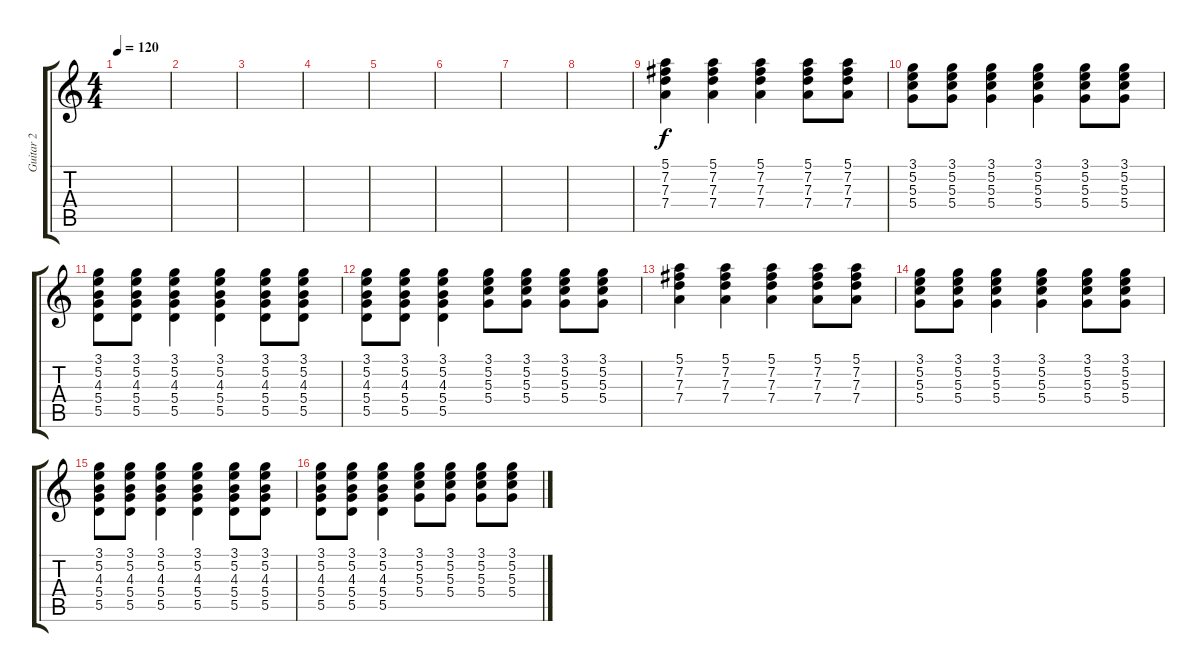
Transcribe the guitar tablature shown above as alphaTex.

\track ("Guitar 2" "Guitar 2") {instrument distortionguitar}
\staff {score tabs}
\tuning (E4 B3 G3 D3 A2 E2) {hide}
\ts (4 4)
\tempo 120
\clef g2
\ks c
|
|
|
|
|
|
|
|
(5.1 7.2 7.3 7.4).4{volume 7 instrument acousticguitarsteel} (5.1 7.2 7.3 7.4).4 (5.1 7.2 7.3 7.4).4 (5.1 7.2 7.3 7.4).8 (5.1 7.2 7.3 7.4).8 |
(3.1 5.2 5.3 5.4).8 (3.1 5.2 5.3 5.4).8 (3.1 5.2 5.3 5.4).4 (3.1 5.2 5.3 5.4).4 (3.1 5.2 5.3 5.4).8 (3.1 5.2 5.3 5.4).8 |
(3.1 5.2 4.3 5.4 5.5).8 (3.1 5.2 4.3 5.4 5.5).8 (3.1 5.2 4.3 5.4 5.5).4 (3.1 5.2 4.3 5.4 5.5).4 (3.1 5.2 4.3 5.4 5.5).8 (3.1 5.2 4.3 5.4 5.5).8 |
(3.1 5.2 4.3 5.4 5.5).8 (3.1 5.2 4.3 5.4 5.5).8 (3.1 5.2 4.3 5.4 5.5).4 (3.1 5.2 5.3 5.4).8 (3.1 5.2 5.3 5.4).8 (3.1 5.2 5.3 5.4).8 (3.1 5.2 5.3 5.4).8 |
(5.1 7.2 7.3 7.4).4 (5.1 7.2 7.3 7.4).4 (5.1 7.2 7.3 7.4).4 (5.1 7.2 7.3 7.4).8 (5.1 7.2 7.3 7.4).8 |
(3.1 5.2 5.3 5.4).8 (3.1 5.2 5.3 5.4).8 (3.1 5.2 5.3 5.4).4 (3.1 5.2 5.3 5.4).4 (3.1 5.2 5.3 5.4).8 (3.1 5.2 5.3 5.4).8 |
(3.1 5.2 4.3 5.4 5.5).8 (3.1 5.2 4.3 5.4 5.5).8 (3.1 5.2 4.3 5.4 5.5).4 (3.1 5.2 4.3 5.4 5.5).4 (3.1 5.2 4.3 5.4 5.5).8 (3.1 5.2 4.3 5.4 5.5).8 |
(3.1 5.2 4.3 5.4 5.5).8 (3.1 5.2 4.3 5.4 5.5).8 (3.1 5.2 4.3 5.4 5.5).4 (3.1 5.2 5.3 5.4).8 (3.1 5.2 5.3 5.4).8 (3.1 5.2 5.3 5.4).8 (3.1 5.2 5.3 5.4).8
